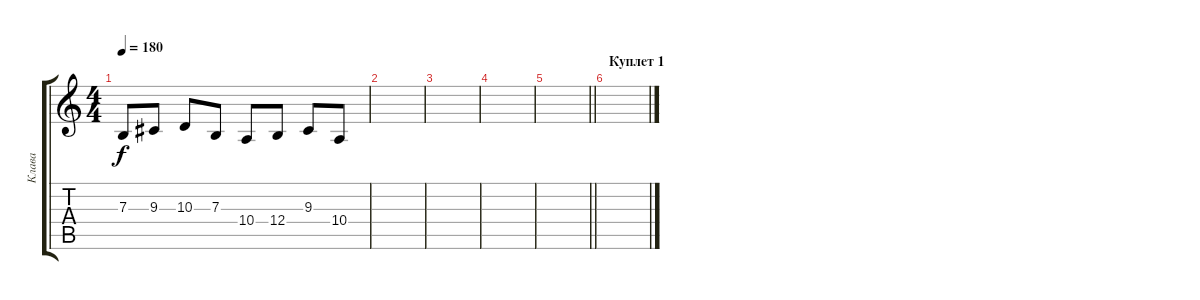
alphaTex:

\track ("Клава" "Клава") {instrument lead5charang}
\staff {score tabs}
\tuning (Db4 Ab3 E3 B2 Gb2 B1) {hide}
\ts (4 4)
\tempo 180
\clef g2
\ks c
7.3.8{dy f} 9.3.8 10.3.8 7.3.8 10.4.8 12.4.8 9.3.8 10.4.8 |
|
|
|
\barLineRight lightlight
|
\section ("" "Куплет 1")
